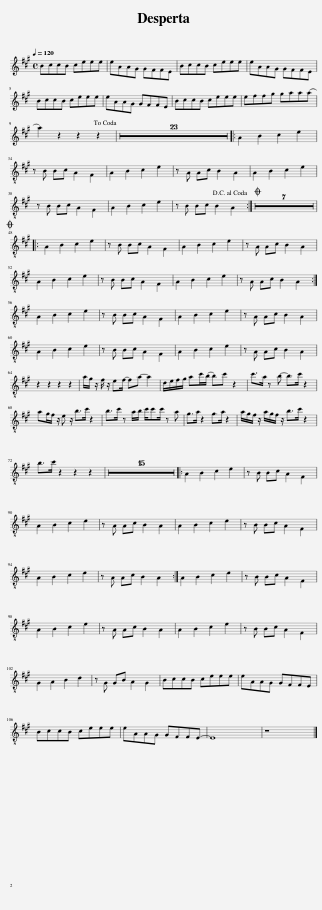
X:1
L:1/8
Q:1/4=120
M:4/4
I:linebreak $
K:A
V:1 treble
V:1
 BccB ceee | eAAG GFFE | BccB ceee | eAAG GFFE |$ BccB ceee | %5
 eAAG GFFE | BccB ceee | effg gaa(a |$ a2) z2 z2 z2!dacoda! | z8 | %10
 z8 | z8 | z8 | z8 | z8 | %15
 z8 | z8 | z8 | z8 | z8 | %20
 z8 | z8 | z8 | z8 | z8 | %25
 z8 | z8 | z8 | x8 | x8 | %30
 z8 | z8 |: A2 B2 c2 e2 |$ z B, B,C A,2 F,2 | A,2 B,2 C2 E2 | %35
 z A, A,C B,2 A,2 | A,2 B,2 C2 E2 |$ z B, B,C A,2 F,2 | A,2 B,2 C2 E2 | z B, B,C B,2 A,2!D.C.! :| %40
O z8 | z8 | z8 | z8 | z8 | %45
 z8 | z8 |:$O A,2 B,2 C2 E2 | z B, B,C A,2 F,2 | A,2 B,2 C2 E2 | %50
 z A, A,C B,2 A,2 |$ A,2 B,2 C2 E2 | z B, B,C A,2 F,2 | A,2 B,2 C2 E2 | z A, A,C B,2 A,2 :|$ %55
 A,2 B,2 C2 E2 | z B, B,C A,2 F,2 | A,2 B,2 C2 E2 | z A, A,C B,2 A,2 |$ A,2 B,2 C2 E2 | %60
 z B, B,C A,2 F,2 | A,2 B,2 C2 E2 | z A, A,C B,2 A,2 |$ z2 z2 z2 z2 | A/G/ z/ F/ z/ EF/- FA- A2 | %65
 D/E/F/G/ Ac/(B/ B)c z2 | c>A z B- B>c z2 |$ AG/F/ z/ E z/ B>c z2 | B>c z A/B/ c/cc/ z A | G>A z2 G>A z2 | %70
 A/G/F/ z/ A/G/F/ z/ B>c z2 |$ B>c z2 z2 z2 | z8 | z8 | z8 | %75
 z8 | z8 | z8 | z8 | z8 | %80
 z8 | z8 | z8 | z8 | z8 | %85
 z8 | z8 |: A,2 B,2 C2 E2 | z B, B,C A,2 F,2 |$ A,2 B,2 C2 E2 | %90
 z A, A,C B,2 A,2 | A,2 B,2 C2 E2 | z B, B,C A,2 F,2 |$ A,2 B,2 C2 E2 | z A, A,C B,2 A,2 :| %95
 A,2 B,2 C2 E2 | z B, B,C A,2 F,2 |$ A,2 B,2 C2 E2 | z A, A,C B,2 A,2 | A,2 B,2 C2 E2 | %100
 z B, B,C A,2 F,2 |$ G,2 A,2 B,2 D2 | z G, G,B, A,2 G,2 | B,CCB, CEEE | EA,A,G, G,F,F,E, |$ %105
 B,CCB, CEEE | EA,A,G, G,F,F,E,- | E,8 | z8 |] %109
